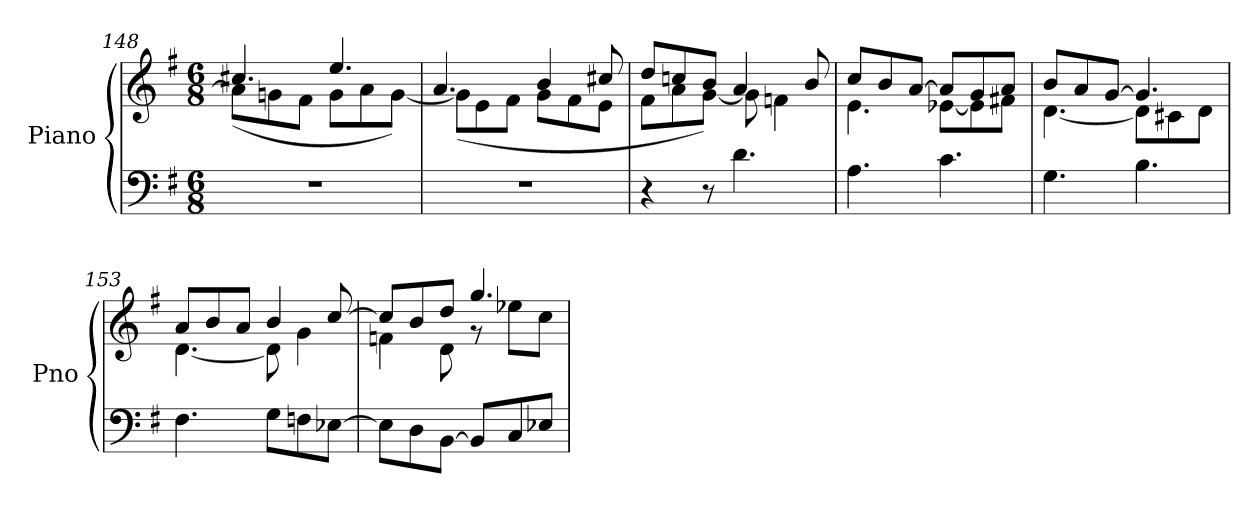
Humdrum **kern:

**kern	**kern
*part1	*part1
*staff2	*staff1
*I"Piano	*
*I'Pno	*
*clefF4	*clefG2
*k[f#]	*k[f#]
*G:	*G:
*M6/8	*M6/8
=148	=148
*	*^
2.r	4.cc#X/	(8a\L]
.	.	8gn\
.	.	8f#\J
.	4.ee/	8g\L
.	.	8a\
.	.	[8g\J)
=149	=149	=149
2.r	4.a/	(8g\L]
.	.	8e\
.	.	8f#\J
.	4b/	8g\L
.	.	8f#\
.	8cc#X/	8e\J
!!LO:PB:g=z	!!
=150	=150	=150
4r	8dd/L	8f#\L
.	8ccn/	8a\
8r	8b/J	[8g\J)
4.d\	4a/	8g\]
.	.	4fn\
.	8b/	.
=151	=151	=151
4.A\	8cc/L	4.e\
.	8b/	.
.	[8a/J	.
4.c\	8a/L]	[8e-X\L
.	8g/	8e-\]
.	8a/J	8f#X\J
=152	=152	=152
4.G\	8b/L	[4.d\
.	8a/	.
.	[8g/J	.
4.B\	4.g/]	8d\L]
.	.	8c#X\
.	.	8d\J
=153	=153	=153
4.F#\	8a/L	[4.d\
.	8b/	.
.	8a/J	.
8G\L	4b/	8d\]
8Fn\	.	4g\
[8E-X\J	[8cc/	.
=154	=154	=154
8E-\L]	8cc/L]	4fn\
8D\	8b/	.
[8BB\J	8dd/J	8d\
8BB/L]	4.gg/	8rg
8C/	.	8ee-X\L
8E-X/J	.	8cc\J
*	*v	*v
=	=
*-	*-
